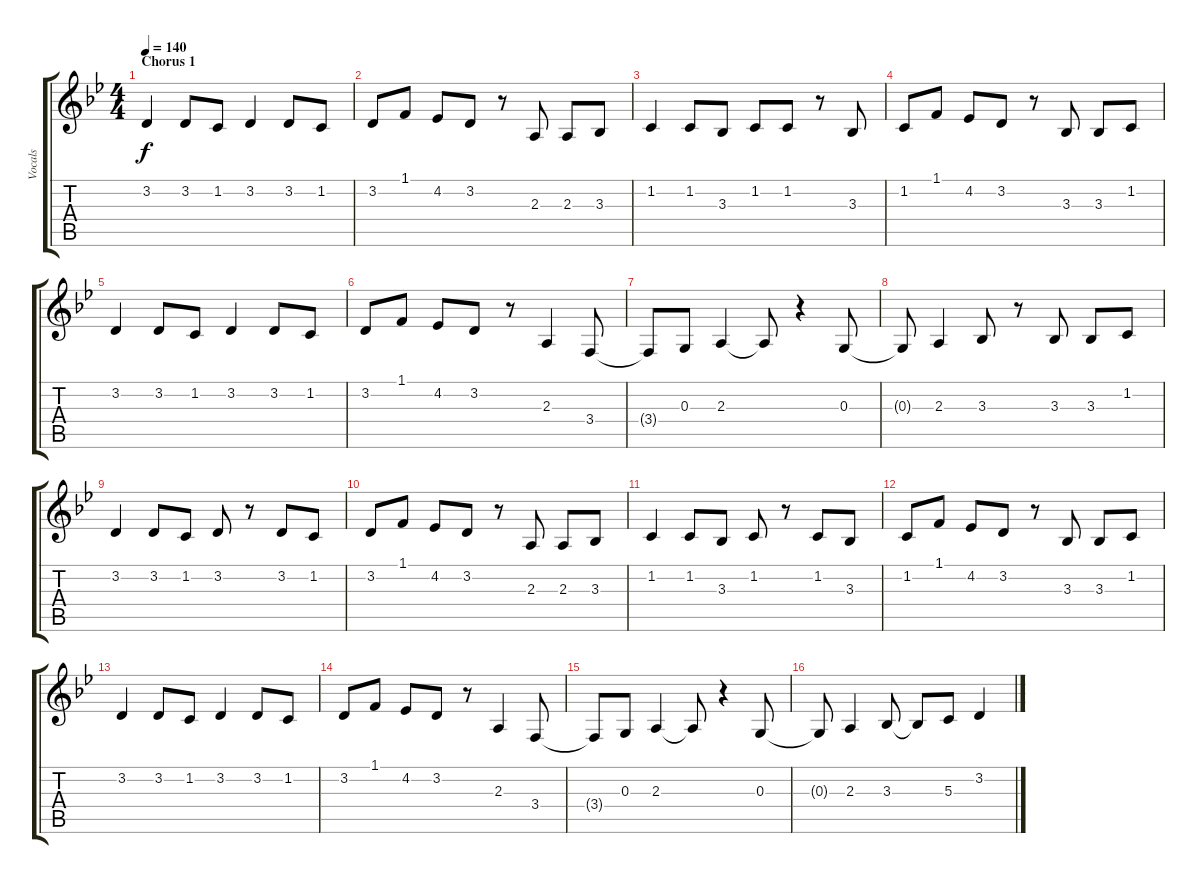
\track ("Vocals" "Vocals") {instrument altosax}
\staff {score tabs}
\tuning (E4 B3 G3 D3 A2 E2) {hide}
\ts (4 4)
\section ("" "Chorus 1")
\tempo 140
\clef g2
\ks bb
3.2.4{dy f} 3.2.8 1.2.8 3.2.4 3.2.8 1.2.8 |
3.2.8 1.1.8 4.2.8 3.2.8 r.8 2.3.8 2.3.8 3.3.8 |
1.2.4 1.2.8 3.3.8 1.2.8 1.2.8 r.8 3.3.8 |
1.2.8 1.1.8 4.2.8 3.2.8 r.8 3.3.8 3.3.8 1.2.8 |
3.2.4 3.2.8 1.2.8 3.2.4 3.2.8 1.2.8 |
3.2.8 1.1.8 4.2.8 3.2.8 r.8 2.3.4 3.4.8 |
3.4{t}.8 0.3.8 2.3.4 2.3{t}.8 r.4 0.3.8 |
0.3{t}.8 2.3.4 3.3.8 r.8 3.3.8 3.3.8 1.2.8 |
3.2.4 3.2.8 1.2.8 3.2.8 r.8 3.2.8 1.2.8 |
3.2.8 1.1.8 4.2.8 3.2.8 r.8 2.3.8 2.3.8 3.3.8 |
1.2.4 1.2.8 3.3.8 1.2.8 r.8 1.2.8 3.3.8 |
1.2.8 1.1.8 4.2.8 3.2.8 r.8 3.3.8 3.3.8 1.2.8 |
3.2.4 3.2.8 1.2.8 3.2.4 3.2.8 1.2.8 |
3.2.8 1.1.8 4.2.8 3.2.8 r.8 2.3.4 3.4.8 |
3.4{t}.8 0.3.8 2.3.4 2.3{t}.8 r.4 0.3.8 |
0.3{t}.8 2.3.4 3.3.8 3.3{t}.8 5.3.8 3.2.4
